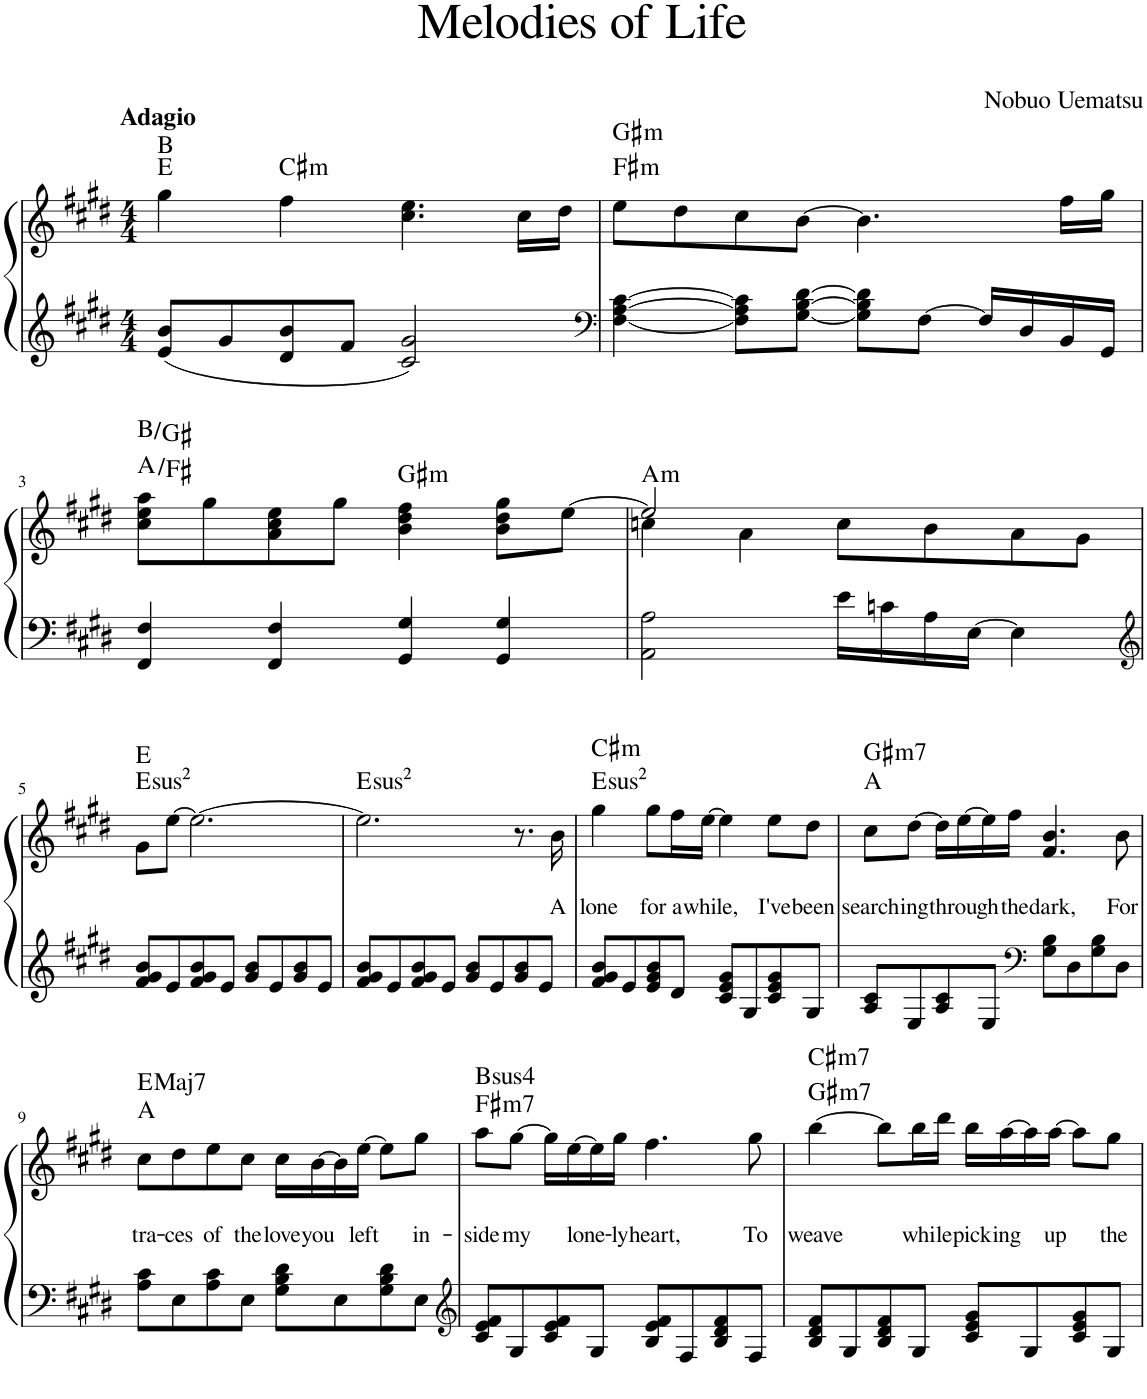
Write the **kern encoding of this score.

**kern	**kern	**text	**text	**harte
*part1	*part1	*part1	*part1	*part1
*staff2	*staff1	*staff1	*staff1	*
*I"Piano	*	*	*	*
*I'Pno	*	*	*	*
*clefG2	*clefG2	*	*	*
*k[f#c#g#d#]	*k[f#c#g#d#]	*	*	*
*M4/4	*M4/4	*	*	*
=1	=1	=1	=1	=1
!	!LO:TX:a:B:t=Adagio	!	!	!
8e/ 8b/L	4gg#\	.	.	E:maj B:maj
8g#/	.	.	.	.
!	!	!	!	!LO:H:kt=m
8d#/ 8b/	4ff#\	.	.	C#:min
8f#/J	.	.	.	.
2c#/ 2g#/	4.cc#\ 4.ee\	.	.	.
.	16cc#\LL	.	.	.
.	16dd#\JJ	.	.	.
=2	=2	=2	=2	=2
*clefF4	*	*	*	*
!	!	!	!	!LO:H:n=1:kt=m
!	!	!	!	!LO:H:n=2:kt=m
[4F#\ [4A\ [4c#\	8ee\L	.	.	F#:min G#:min
.	8dd#\	.	.	.
8F#\] 8A\] 8c#\]L	8cc#\	.	.	.
[8G#\ [8B\ [8d#\J	[8b\J	.	.	.
8G#\] 8B\] 8d#\]L	4.b\]	.	.	.
[8F#\J	.	.	.	.
16F#/LL]	.	.	.	.
16D#/	.	.	.	.
16BB/	16ff#\LL	.	.	.
16GG#/JJ	16gg#\JJ	.	.	.
!!LO:LB:g=z
=3	=3	=3	=3	=3
4FF#/ 4F#/	8cc#\ 8ee\ 8aa\L	.	.	A:maj/6 B:maj/6
.	8gg#\	.	.	.
4FF#/ 4F#/	8a\ 8cc#\ 8ee\	.	.	.
.	8gg#\J	.	.	.
!	!	!	!	!LO:H:kt=m
4GG#/ 4G#/	4b\ 4dd#\ 4ff#\	.	.	G#:min
4GG#/ 4G#/	8b\ 8dd#\ 8gg#\L	.	.	.
.	[8ee\J	.	.	.
=4	=4	=4	=4	=4
*	*^	*	*	*
!	!	!	!	!	!LO:H:kt=m
2AA\ 2A\	2ee/]	4ccn\	.	.	A:min
.	.	4a\	.	.	.
16e\LL	2ryy	8cc\L	.	.	.
16cn\	.	.	.	.	.
16A\	.	8b\	.	.	.
[16E\JJ	.	.	.	.	.
4E\]	.	8a\	.	.	.
.	.	8g#\J	.	.	.
*	*v	*v	*	*	*
!!LO:LB:g=z
=5	=5	=5	=5	=5
*clefG2	*	*	*	*
*	*^	*	*	*
!	!	!	!	!	!LO:H:n=1:kt=²
*	*v	*v	*	*	*
8f#/ 8g#/ 8b/L	8g#\L	.	.	E:maj E:maj
8e/	[8ee\J	.	.	.
8f#/ 8g#/ 8b/	2.ee\_	.	.	.
8e/J	.	.	.	.
8g#/ 8b/L	.	.	.	.
8e/	.	.	.	.
8g#/ 8b/	.	.	.	.
8e/J	.	.	.	.
=6	=6	=6	=6	=6
!	!	!	!	!LO:H:kt=²
8f#/ 8g#/ 8b/L	2.ee\]	.	.	E:maj
8e/	.	.	.	.
8f#/ 8g#/ 8b/	.	.	.	.
8e/J	.	.	.	.
8g#/ 8b/L	.	.	.	.
8e/	.	.	.	.
8g#/ 8b/	8.r	.	.	.
8e/J	.	.	.	.
!	!	!	!LO:LY:b	!
.	16b\	.	A	.
=7	=7	=7	=7	=7
!	!	!	!LO:LY:b	!LO:H:n=1:kt=²
!	!	!	!	!LO:H:n=2:kt=m
8f#/ 8g#/ 8b/L	4gg#\	.	lone	E:maj C#:min
8e/	.	.	.	.
!	!	!	!LO:LY:b	!
8e/ 8g#/ 8b/	8gg#\L	.	for	.
!	!	!	!LO:LY:b	!
8d#/J	16ff#\L	.	a	.
!	!	!	!LO:LY:b	!
.	[16ee\JJ	.	while,	.
8c#/ 8e/ 8g#/L	4ee\]	.	.	.
8G#/	.	.	.	.
!	!	!	!LO:LY:b	!
8c#/ 8e/ 8g#/	8ee\L	.	I've	.
!	!	!	!LO:LY:b	!
8G#/J	8dd#\J	.	been	.
=8	=8	=8	=8	=8
!	!	!	!LO:LY:b	!LO:H:n=2:kt=m7
8A/ 8c#/L	8cc#\L	.	search-	A:maj G#:min7
!	!	!	!LO:LY:b	!
8E/	[8dd#\J	.	-ing	.
8A/ 8c#/	16dd#\LL]	.	.	.
!	!	!	!LO:LY:b	!
.	[16ee\	.	through	.
8E/J	16ee\]	.	.	.
!	!	!	!LO:LY:b	!
.	16ff#\JJ	.	the	.
*clefF4	*	*	*	*
!	!	!	!LO:LY:b	!
8G#\ 8B\L	4.f#/ 4.b/	.	dark,	.
8D#\	.	.	.	.
8G#\ 8B\	.	.	.	.
!	!	!	!LO:LY:b	!
8D#\J	8b\	.	For	.
!!LO:LB:g=z
=9	=9	=9	=9	=9
!	!	!	!LO:LY:b	!LO:H:n=2:kt=Maj7
8A\ 8c#\L	8cc#\L	.	tra-	A:maj E:maj7
!	!	!	!LO:LY:b	!
8E\	8dd#\	.	-ces	.
!	!	!	!LO:LY:b	!
8A\ 8c#\	8ee\	.	of	.
!	!	!	!LO:LY:b	!
8E\J	8cc#\J	.	the	.
!	!	!	!LO:LY:b	!
8G#\ 8B\ 8d#\L	16cc#\LL	.	love	.
!	!	!	!LO:LY:b	!
.	[16b\	.	you	.
8E\	16b\]	.	.	.
!	!	!	!LO:LY:b	!
.	[16ee\JJ	.	left	.
8G#\ 8B\ 8d#\	8ee\L]	.	.	.
!	!	!	!LO:LY:b	!
8E\J	8gg#\J	.	in-	.
=10	=10	=10	=10	=10
*clefG2	*	*	*	*
!	!	!	!LO:LY:b	!LO:H:n=1:kt=m7
!	!	!	!	!LO:H:n=2:kt=4
8c#/ 8e/ 8f#/L	8aa\L	.	-side	F#:min7 B:sus4
!	!	!	!LO:LY:b	!
8G#/	[8gg#\J	.	my	.
8c#/ 8e/ 8f#/	16gg#\LL]	.	.	.
!	!	!	!LO:LY:b	!
.	[16ee\	.	lone-	.
8G#/J	16ee\]	.	.	.
!	!	!	!LO:LY:b	!
.	16gg#\JJ	.	-ly	.
!	!	!	!LO:LY:b	!
8B/ 8e/ 8f#/L	4.ff#\	.	heart,	.
8F#/	.	.	.	.
8B/ 8d#/ 8f#/	.	.	.	.
!	!	!	!LO:LY:b	!
8F#/J	8gg#\	.	To	.
=11	=11	=11	=11	=11
!	!	!	!LO:LY:b	!LO:H:n=1:kt=m7
!	!	!	!	!LO:H:n=2:kt=m7
8B/ 8d#/ 8f#/L	[4bb\	.	weave	G#:min7 C#:min7
8G#/	.	.	.	.
8B/ 8d#/ 8f#/	8bb\L]	.	.	.
!	!	!	!LO:LY:b	!
8G#/J	16bb\L	.	whi-	.
!	!	!	!LO:LY:b	!
.	16ddd#\JJ	.	-le	.
!	!	!	!LO:LY:b	!
8c#/ 8e/ 8g#/L	16bb\LL	.	pick-	.
!	!	!	!LO:LY:b	!
.	[16aa\	.	-ing	.
8G#/	16aa\]	.	.	.
!	!	!	!LO:LY:b	!
.	[16aa\JJ	.	up	.
8c#/ 8e/ 8g#/	8aa\L]	.	.	.
!	!	!	!LO:LY:b	!
8G#/J	8gg#\J	.	the	.
=	=	=	=	=
*-	*-	*-	*-	*-
